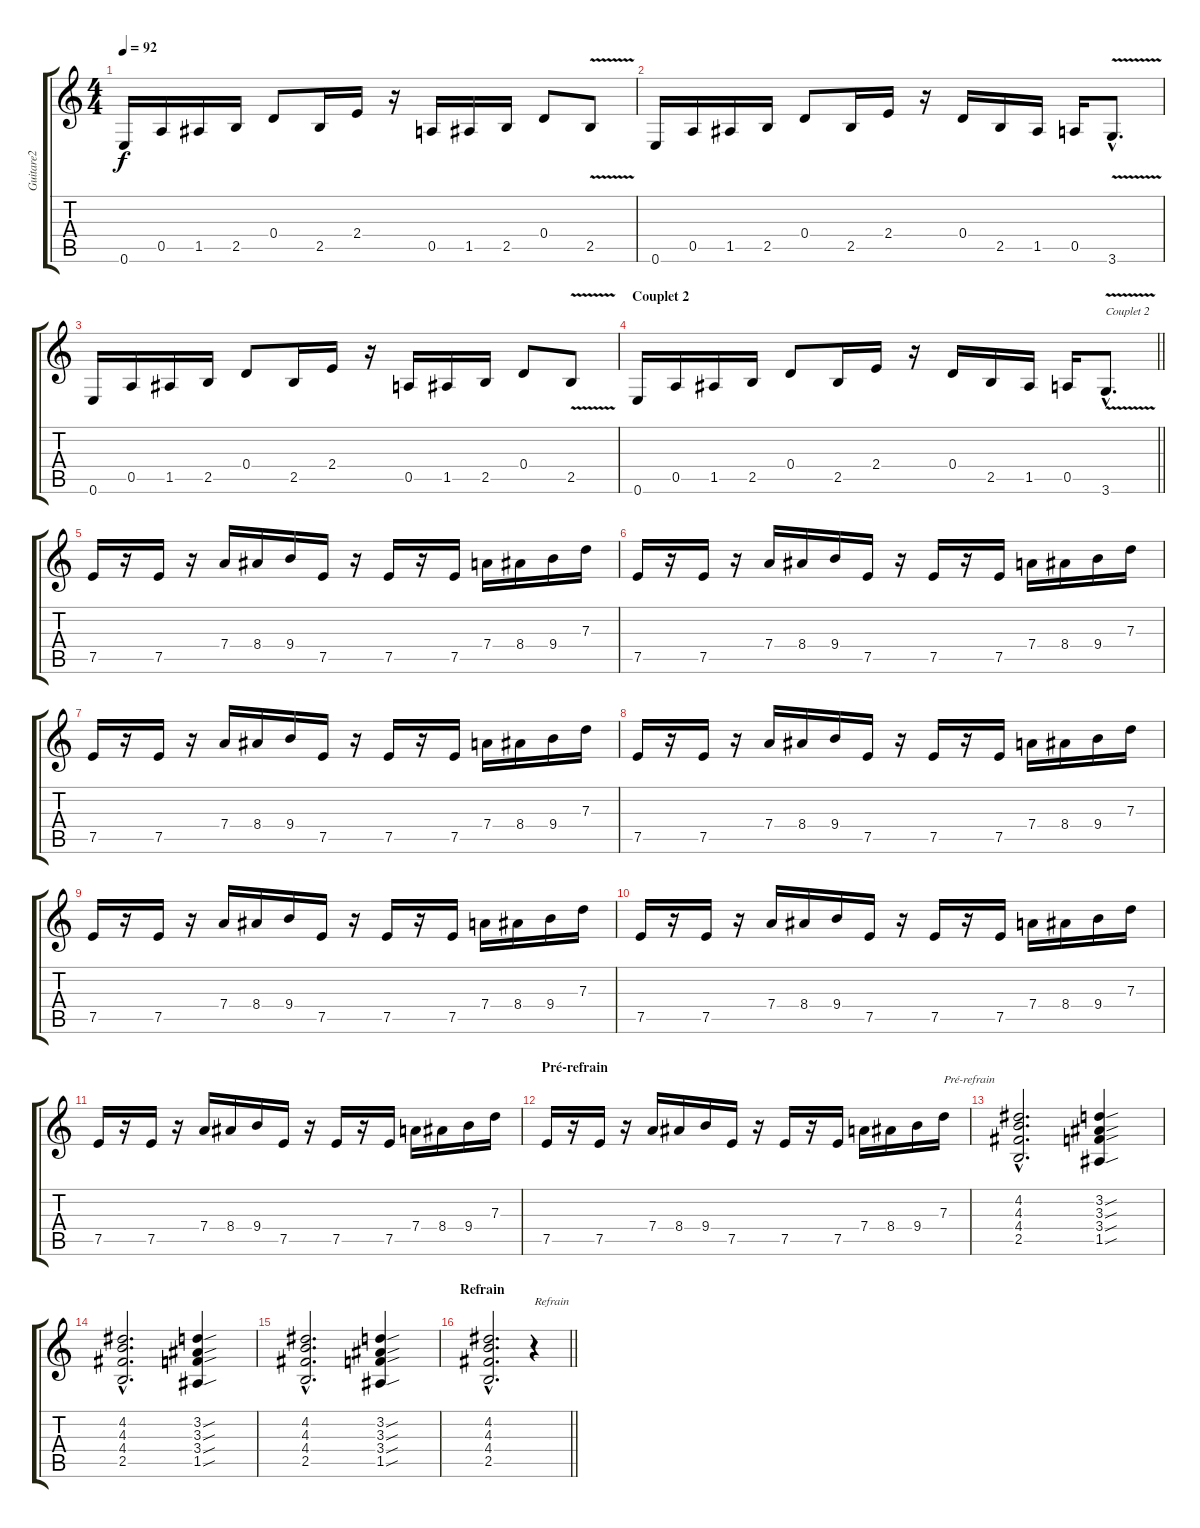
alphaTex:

\track ("Guitare2" "Guitare2") {instrument electricguitarmuted}
\staff {score tabs}
\tuning (E4 B3 G3 D3 A2 E2) {hide}
\ts (4 4)
\tempo 92
\clef g2
\ks c
0.6.16{dy f} 0.5.16 1.5.16 2.5.16 0.4.8 2.5.16 2.4.16 r.16 0.5.16 1.5.16 2.5.16 0.4.8 2.5{v}.8 |
0.6.16 0.5.16 1.5.16 2.5.16 0.4.8 2.5.16 2.4.16 r.16 0.4.16 2.5.16 1.5.16 0.5.16 3.6{v hac}.8{d} |
0.6.16 0.5.16 1.5.16 2.5.16 0.4.8 2.5.16 2.4.16 r.16 0.5.16 1.5.16 2.5.16 0.4.8 2.5{v}.8 |
\section ("" "Couplet 2")
\barLineRight lightlight
0.6.16 0.5.16 1.5.16 2.5.16 0.4.8 2.5.16 2.4.16 r.16 0.4.16 2.5.16 1.5.16 0.5.16 3.6{v hac}.8{d txt "Couplet 2"} |
7.5.16{volume 11 instrument electricguitarmuted} r.16 7.5.16 r.16 7.4.16 8.4.16 9.4.16 7.5.16 r.16 7.5.16 r.16 7.5.16 7.4.16 8.4.16 9.4.16 7.3.16 |
7.5.16 r.16 7.5.16 r.16 7.4.16 8.4.16 9.4.16 7.5.16 r.16 7.5.16 r.16 7.5.16 7.4.16 8.4.16 9.4.16 7.3.16 |
7.5.16 r.16 7.5.16 r.16 7.4.16 8.4.16 9.4.16 7.5.16 r.16 7.5.16 r.16 7.5.16 7.4.16 8.4.16 9.4.16 7.3.16 |
7.5.16 r.16 7.5.16 r.16 7.4.16 8.4.16 9.4.16 7.5.16 r.16 7.5.16 r.16 7.5.16 7.4.16 8.4.16 9.4.16 7.3.16 |
7.5.16 r.16 7.5.16 r.16 7.4.16 8.4.16 9.4.16 7.5.16 r.16 7.5.16 r.16 7.5.16 7.4.16 8.4.16 9.4.16 7.3.16 |
7.5.16 r.16 7.5.16 r.16 7.4.16 8.4.16 9.4.16 7.5.16 r.16 7.5.16 r.16 7.5.16 7.4.16 8.4.16 9.4.16 7.3.16 |
7.5.16 r.16 7.5.16 r.16 7.4.16 8.4.16 9.4.16 7.5.16 r.16 7.5.16 r.16 7.5.16 7.4.16 8.4.16 9.4.16 7.3.16 |
\section ("" "Pré-refrain")
7.5.16 r.16 7.5.16 r.16 7.4.16 8.4.16 9.4.16 7.5.16 r.16 7.5.16 r.16 7.5.16 7.4.16 8.4.16 9.4.16 7.3.16{txt "Pré-refrain"} |
(4.2{hac} 4.3{hac} 4.4{hac} 2.5{hac}).2{d} (3.2{sou} 3.3{sou} 3.4{sou} 1.5{sou}).4 |
(4.2{hac} 4.3{hac} 4.4{hac} 2.5{hac}).2{d} (3.2{sou} 3.3{sou} 3.4{sou} 1.5{sou}).4 |
(4.2{hac} 4.3{hac} 4.4{hac} 2.5{hac}).2{d} (3.2{sou} 3.3{sou} 3.4{sou} 1.5{sou}).4 |
\section ("" "Refrain")
\barLineRight lightlight
(4.2{hac} 4.3{hac} 4.4{hac} 2.5{hac}).2{d} r.4{txt "Refrain"}
